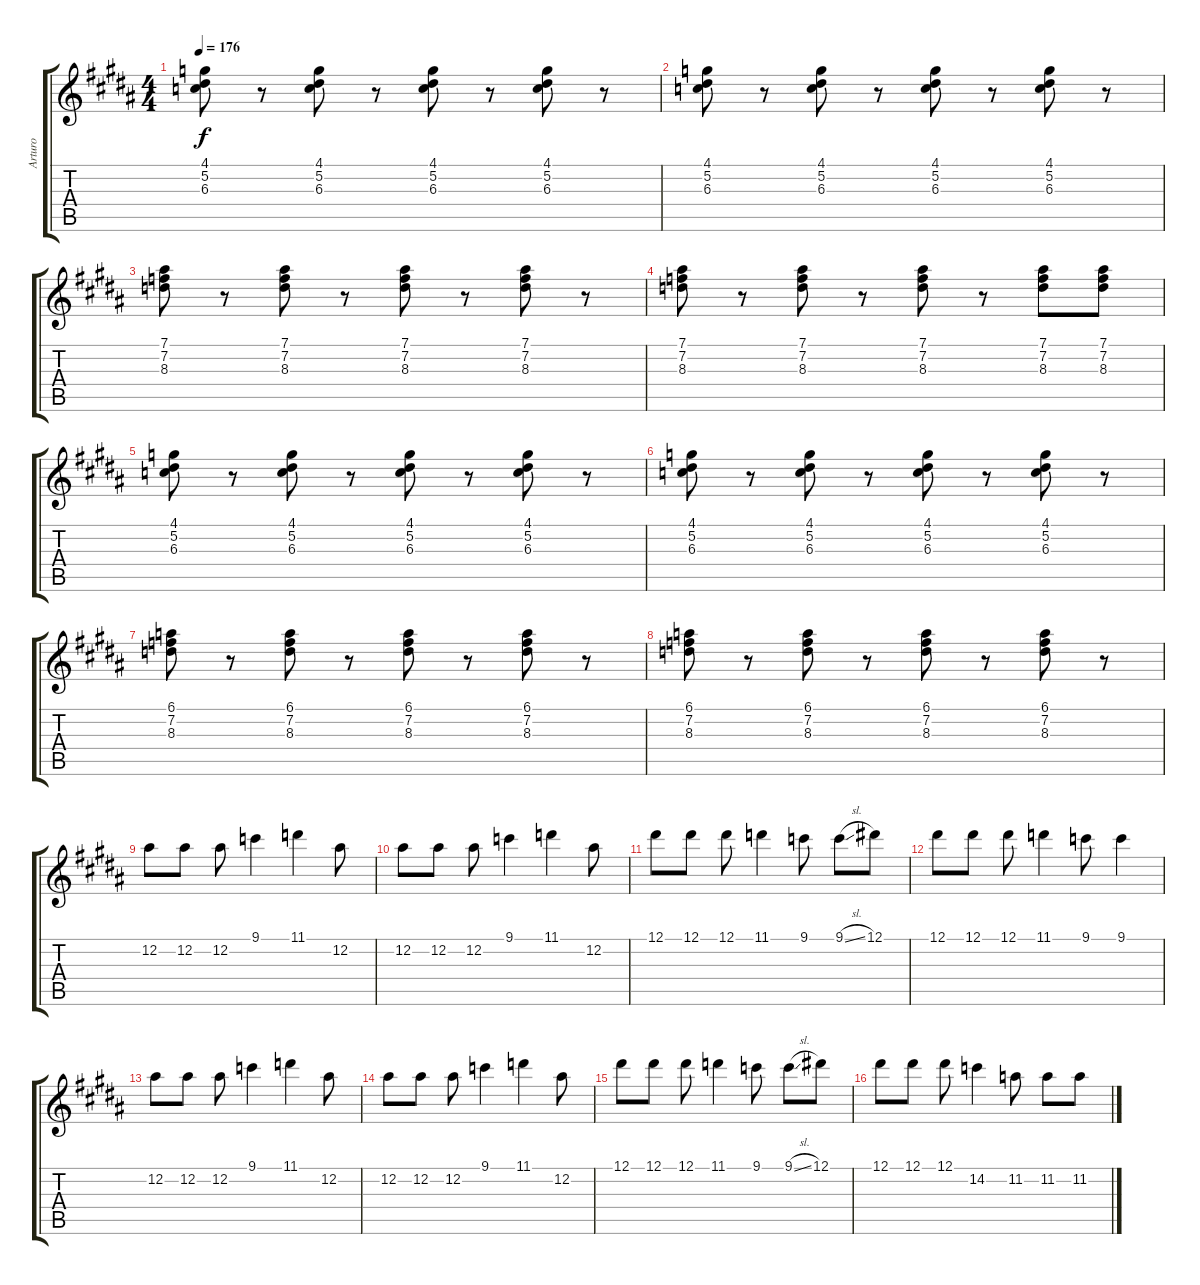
\track ("Arturo" "Arturo") {instrument distortionguitar}
\staff {score tabs}
\tuning (Eb4 Bb3 Gb3 Db3 Ab2 Eb2) {hide}
\ts (4 4)
\tempo 176
\clef g2
\ks b
(4.1 5.2 6.3).8{dy f} r.8 (4.1 5.2 6.3).8 r.8 (4.1 5.2 6.3).8 r.8 (4.1 5.2 6.3).8 r.8 |
(4.1 5.2 6.3).8 r.8 (4.1 5.2 6.3).8 r.8 (4.1 5.2 6.3).8 r.8 (4.1 5.2 6.3).8 r.8 |
(7.1 7.2 8.3).8 r.8 (7.1 7.2 8.3).8 r.8 (7.1 7.2 8.3).8 r.8 (7.1 7.2 8.3).8 r.8 |
(7.1 7.2 8.3).8 r.8 (7.1 7.2 8.3).8 r.8 (7.1 7.2 8.3).8 r.8 (7.1 7.2 8.3).8 (7.1 7.2 8.3).8 |
(4.1 5.2 6.3).8 r.8 (4.1 5.2 6.3).8 r.8 (4.1 5.2 6.3).8 r.8 (4.1 5.2 6.3).8 r.8 |
(4.1 5.2 6.3).8 r.8 (4.1 5.2 6.3).8 r.8 (4.1 5.2 6.3).8 r.8 (4.1 5.2 6.3).8 r.8 |
(6.1 7.2 8.3).8 r.8 (6.1 7.2 8.3).8 r.8 (6.1 7.2 8.3).8 r.8 (6.1 7.2 8.3).8 r.8 |
(6.1 7.2 8.3).8 r.8 (6.1 7.2 8.3).8 r.8 (6.1 7.2 8.3).8 r.8 (6.1 7.2 8.3).8 r.8 |
12.2.8 12.2.8 12.2.8 9.1.4 11.1.4 12.2.8 |
12.2.8 12.2.8 12.2.8 9.1.4 11.1.4 12.2.8 |
12.1.8 12.1.8 12.1.8 11.1.4 9.1.8 9.1{sl}.8 12.1.8 |
12.1.8 12.1.8 12.1.8 11.1.4 9.1.8 9.1.4 |
12.2.8 12.2.8 12.2.8 9.1.4 11.1.4 12.2.8 |
12.2.8 12.2.8 12.2.8 9.1.4 11.1.4 12.2.8 |
12.1.8 12.1.8 12.1.8 11.1.4 9.1.8 9.1{sl}.8 12.1.8 |
12.1.8 12.1.8 12.1.8 14.2.4 11.2.8 11.2.8 11.2.8
